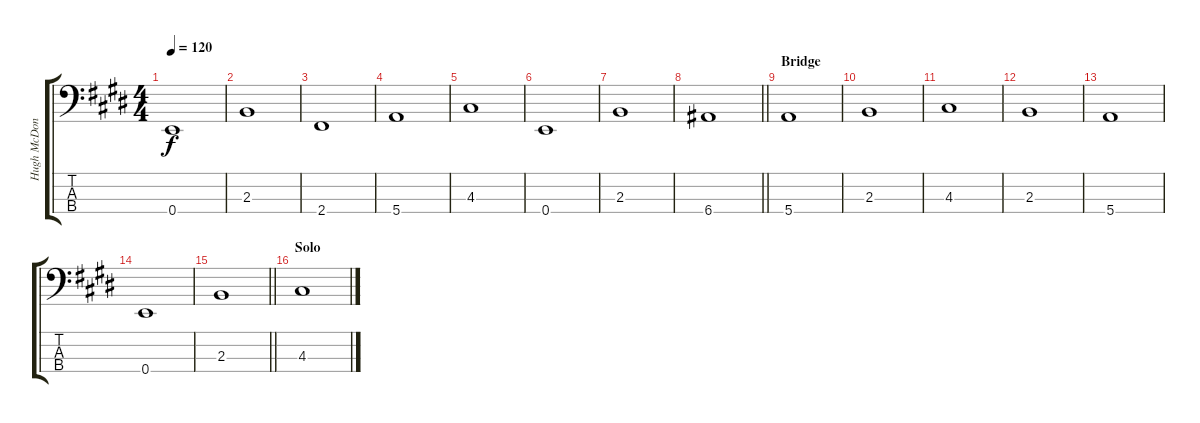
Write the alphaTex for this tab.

\track ("Hugh McDonald (Bass)" "Hugh McDon") {instrument electricbassfinger}
\staff {score tabs}
\tuning (G2 D2 A1 E1) {hide}
\ts (4 4)
\tempo 120
\clef f4
\ks c#minor
0.4.1{dy f} |
2.3.1 |
2.4.1 |
5.4.1 |
4.3.1 |
0.4.1 |
2.3.1 |
\barLineRight lightlight
6.4.1 |
\section ("" "Bridge")
5.4.1 |
2.3.1 |
4.3.1 |
2.3.1 |
5.4.1 |
0.4.1 |
\barLineRight lightlight
2.3.1 |
\section ("" "Solo")
4.3.1
